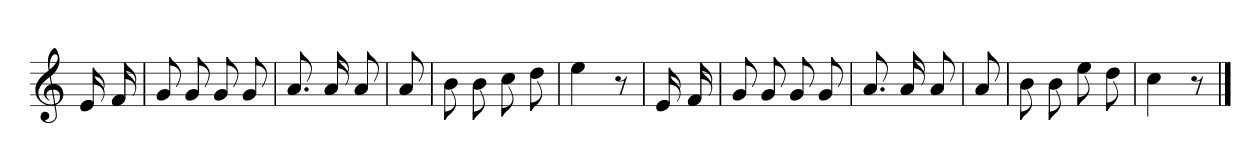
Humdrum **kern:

**kern
*part1
*staff1
*clefG2
*k[]
*C:
=
16e
16f
=1
8g
8g
8g
8g
=2
8.a
16a
8a
=3
8a
=4
8b
8b
8cc
8dd
=5
4ee
8r
=6
16e
16f
=7
8g
8g
8g
8g
=8
8.a
16a
8a
=9
8a
=10
8b
8b
8ee
8dd
=11
4cc
8r
==
*-
